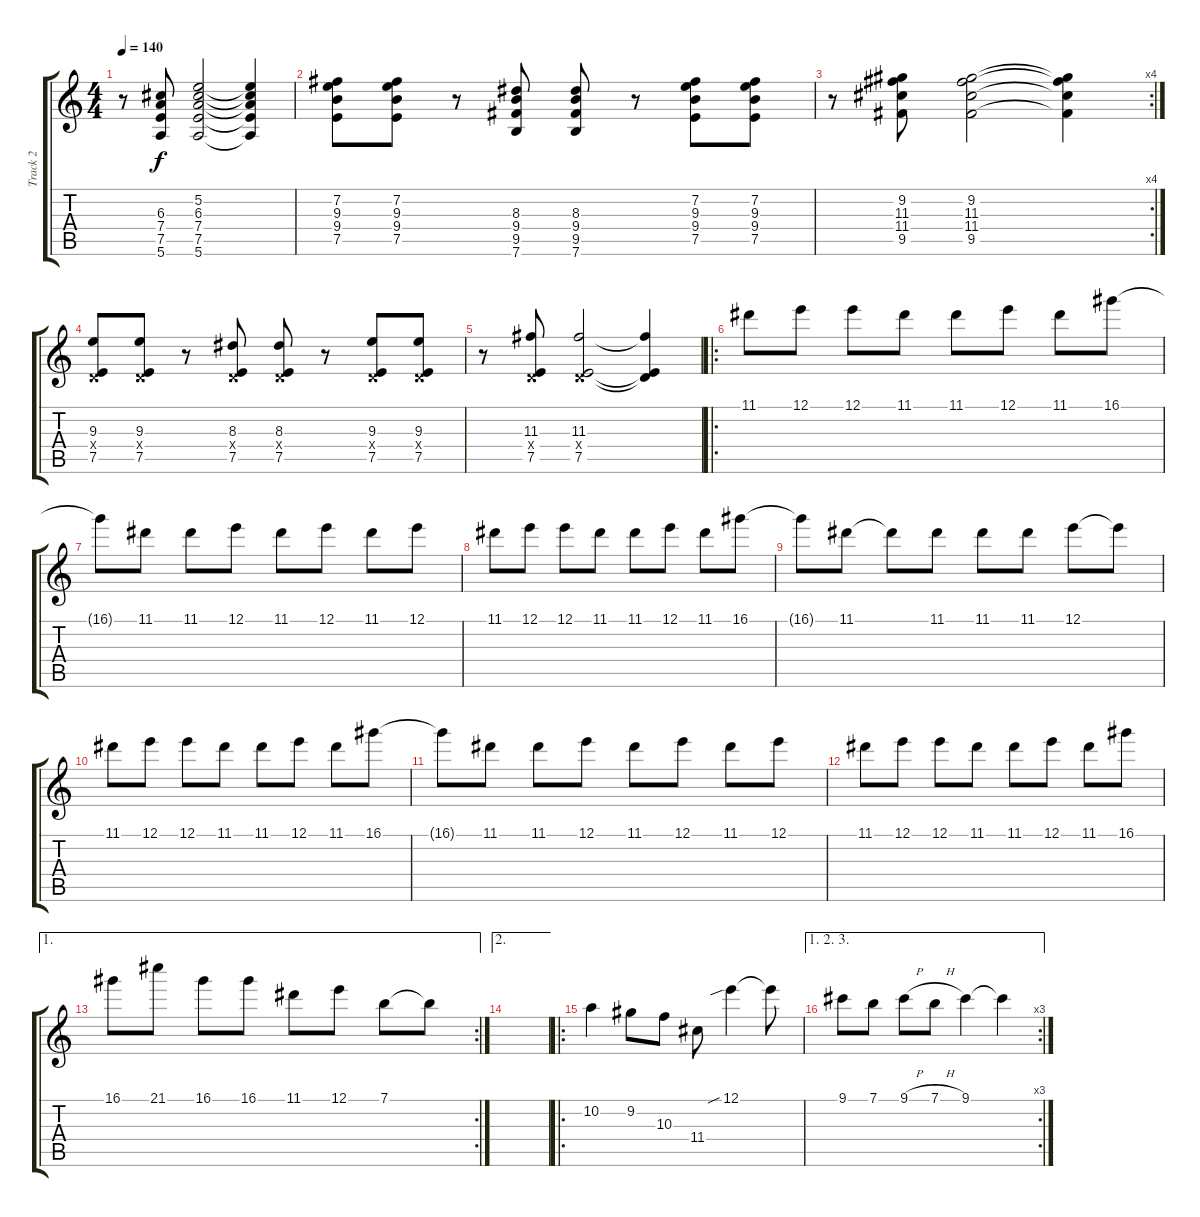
\track ("Track 2" "Track 2") {instrument electricguitarclean}
\staff {score tabs}
\tuning (E4 B3 G3 D3 A2 E2) {hide}
\ts (4 4)
\tempo 140
\clef g2
\ks c
r.8{dy f} (6.3 7.4 7.5 5.6).8 (5.2 6.3 7.4 7.5 5.6).2 (5.2{t} 6.3{t} 7.4{t} 7.5{t} 5.6{t}).4 |
(7.2 9.3 9.4 7.5).8 (7.2 9.3 9.4 7.5).8 r.8 (8.3 9.4 9.5 7.6).8 (8.3 9.4 9.5 7.6).8 r.8 (7.2 9.3 9.4 7.5).8 (7.2 9.3 9.4 7.5).8 |
\rc 4
r.8 (9.2 11.3 11.4 9.5).8 (9.2 11.3 11.4 9.5).2 (9.2{t} 11.3{t} 11.4{t} 9.5{t}).4 |
(9.3 0.4{x} 7.5).8 (9.3 0.4{x} 7.5).8 r.8 (8.3 0.4{x} 7.5).8 (8.3 0.4{x} 7.5).8 r.8 (9.3 0.4{x} 7.5).8 (9.3 0.4{x} 7.5).8 |
r.8 (11.3 0.4{x} 7.5).8 (11.3 0.4{x} 7.5).2 (11.3{t} 0.4{t} 7.5{t}).4 |
\ro
11.1.8 12.1.8 12.1.8 11.1.8 11.1.8 12.1.8 11.1.8 16.1.8 |
16.1{t}.8 11.1.8 11.1.8 12.1.8 11.1.8 12.1.8 11.1.8 12.1.8 |
11.1.8 12.1.8 12.1.8 11.1.8 11.1.8 12.1.8 11.1.8 16.1.8 |
16.1{t}.8 11.1.8 11.1{t}.8 11.1.8 11.1.8 11.1.8 12.1.8 12.1{t}.8 |
11.1.8 12.1.8 12.1.8 11.1.8 11.1.8 12.1.8 11.1.8 16.1.8 |
16.1{t}.8 11.1.8 11.1.8 12.1.8 11.1.8 12.1.8 11.1.8 12.1.8 |
11.1.8 12.1.8 12.1.8 11.1.8 11.1.8 12.1.8 11.1.8 16.1.8 |
\ae 1
\rc 2
16.1.8 21.1.8 16.1.8 16.1.8 11.1.8 12.1.8 7.1.8 7.1{t}.8 |
\ae 2
|
\ro
10.2.4 9.2.8 10.3.8 11.4.8 12.1{sib}.4 12.1{t}.8 |
\ae (1 2 3)
\rc 3
9.1.8 7.1.8 9.1{h}.8 7.1{h}.8 9.1.4 9.1{t}.4
